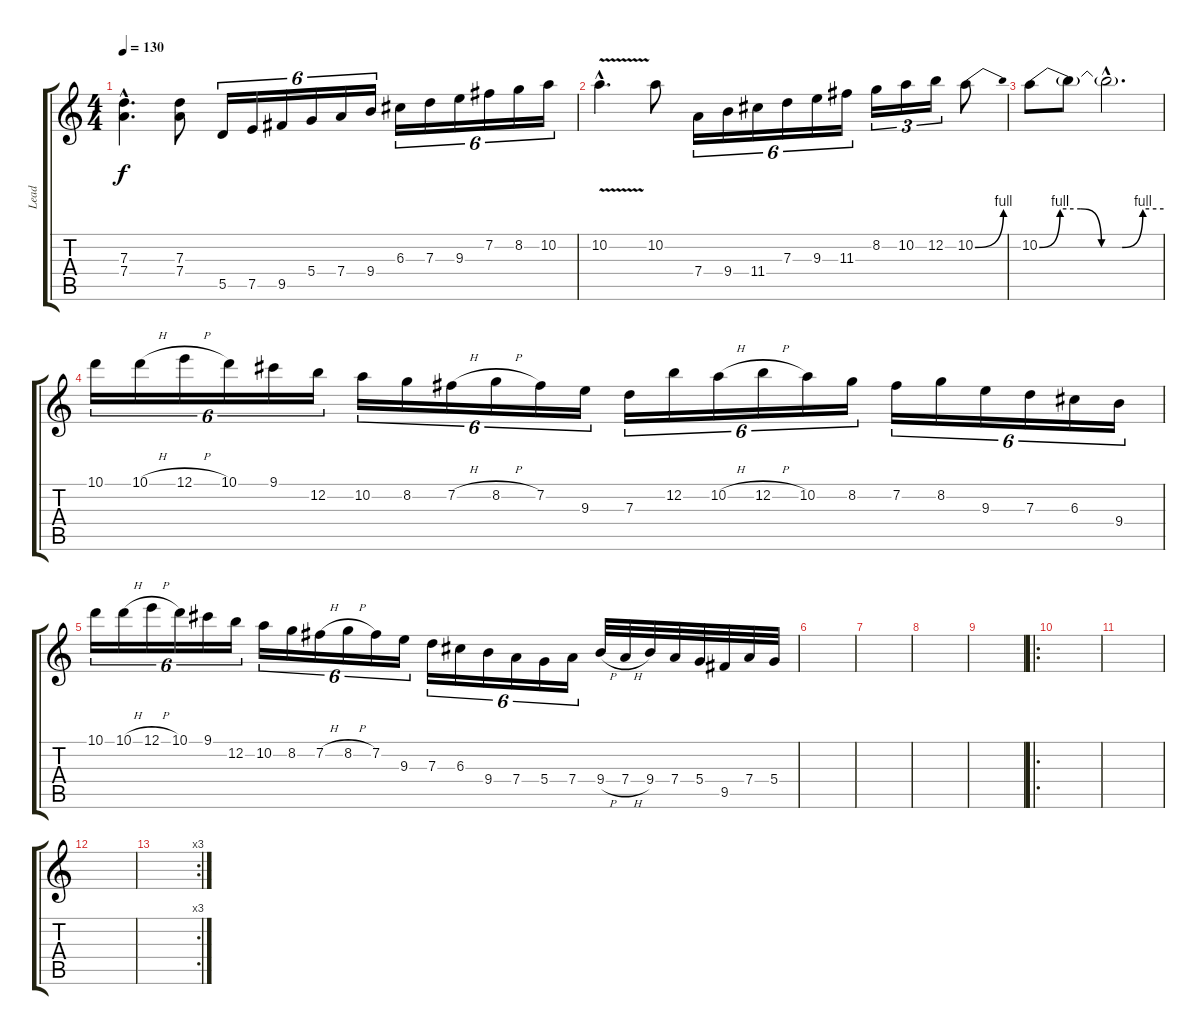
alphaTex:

\track ("Lead" "Lead") {instrument distortionguitar}
\staff {score tabs}
\tuning (E4 B3 G3 D3 A2 E2) {hide}
\ts (4 4)
\tempo 130
\clef g2
\ks c
(7.3{hac} 7.4{hac}).4{d dy f} (7.3 7.4).8 5.5.16{tu (6 4)} 7.5.16{tu (6 4)} 9.5.16{tu (6 4)} 5.4.16{tu (6 4)} 7.4.16{tu (6 4)} 9.4.16{tu (6 4)} 6.3.16{tu (6 4)} 7.3.16{tu (6 4)} 9.3.16{tu (6 4)} 7.2.16{tu (6 4)} 8.2.16{tu (6 4)} 10.2.16{tu (6 4)} |
10.2{v hac}.4{d} 10.2.8 7.4.16{tu (6 4)} 9.4.16{tu (6 4)} 11.4.16{tu (6 4)} 7.3.16{tu (6 4)} 9.3.16{tu (6 4)} 11.3.16{tu (6 4)} 8.2.16{tu (3 2)} 10.2.16{tu (3 2)} 12.2.16{tu (3 2)} 10.2{be (bend 0 0 60 4)}.8 |
10.2{be (custom 0 0 10 4 20 4 30 0 40 0 50 4 60 4)}.8 10.2{t}.8 10.2{hac t}.2{d} |
10.1.16{tu (6 4)} 10.1{h}.16{tu (6 4)} 12.1{h}.16{tu (6 4)} 10.1.16{tu (6 4)} 9.1.16{tu (6 4)} 12.2.16{tu (6 4)} 10.2.16{tu (6 4)} 8.2.16{tu (6 4)} 7.2{h}.16{tu (6 4)} 8.2{h}.16{tu (6 4)} 7.2.16{tu (6 4)} 9.3.16{tu (6 4)} 7.3.16{tu (6 4)} 12.2.16{tu (6 4)} 10.2{h}.16{tu (6 4)} 12.2{h}.16{tu (6 4)} 10.2.16{tu (6 4)} 8.2.16{tu (6 4)} 7.2.16{tu (6 4)} 8.2.16{tu (6 4)} 9.3.16{tu (6 4)} 7.3.16{tu (6 4)} 6.3.16{tu (6 4)} 9.4.16{tu (6 4)} |
10.1.16{tu (6 4)} 10.1{h}.16{tu (6 4)} 12.1{h}.16{tu (6 4)} 10.1.16{tu (6 4)} 9.1.16{tu (6 4)} 12.2.16{tu (6 4)} 10.2.16{tu (6 4)} 8.2.16{tu (6 4)} 7.2{h}.16{tu (6 4)} 8.2{h}.16{tu (6 4)} 7.2.16{tu (6 4)} 9.3.16{tu (6 4)} 7.3.16{tu (6 4)} 6.3.16{tu (6 4)} 9.4.16{tu (6 4)} 7.4.16{tu (6 4)} 5.4.16{tu (6 4)} 7.4.16{tu (6 4)} 9.4{h}.32 7.4{h}.32 9.4.32 7.4.32 5.4.32 9.5.32 7.4.32 5.4.32 |
|
|
|
|
\ro
|
|
|
\rc 3
